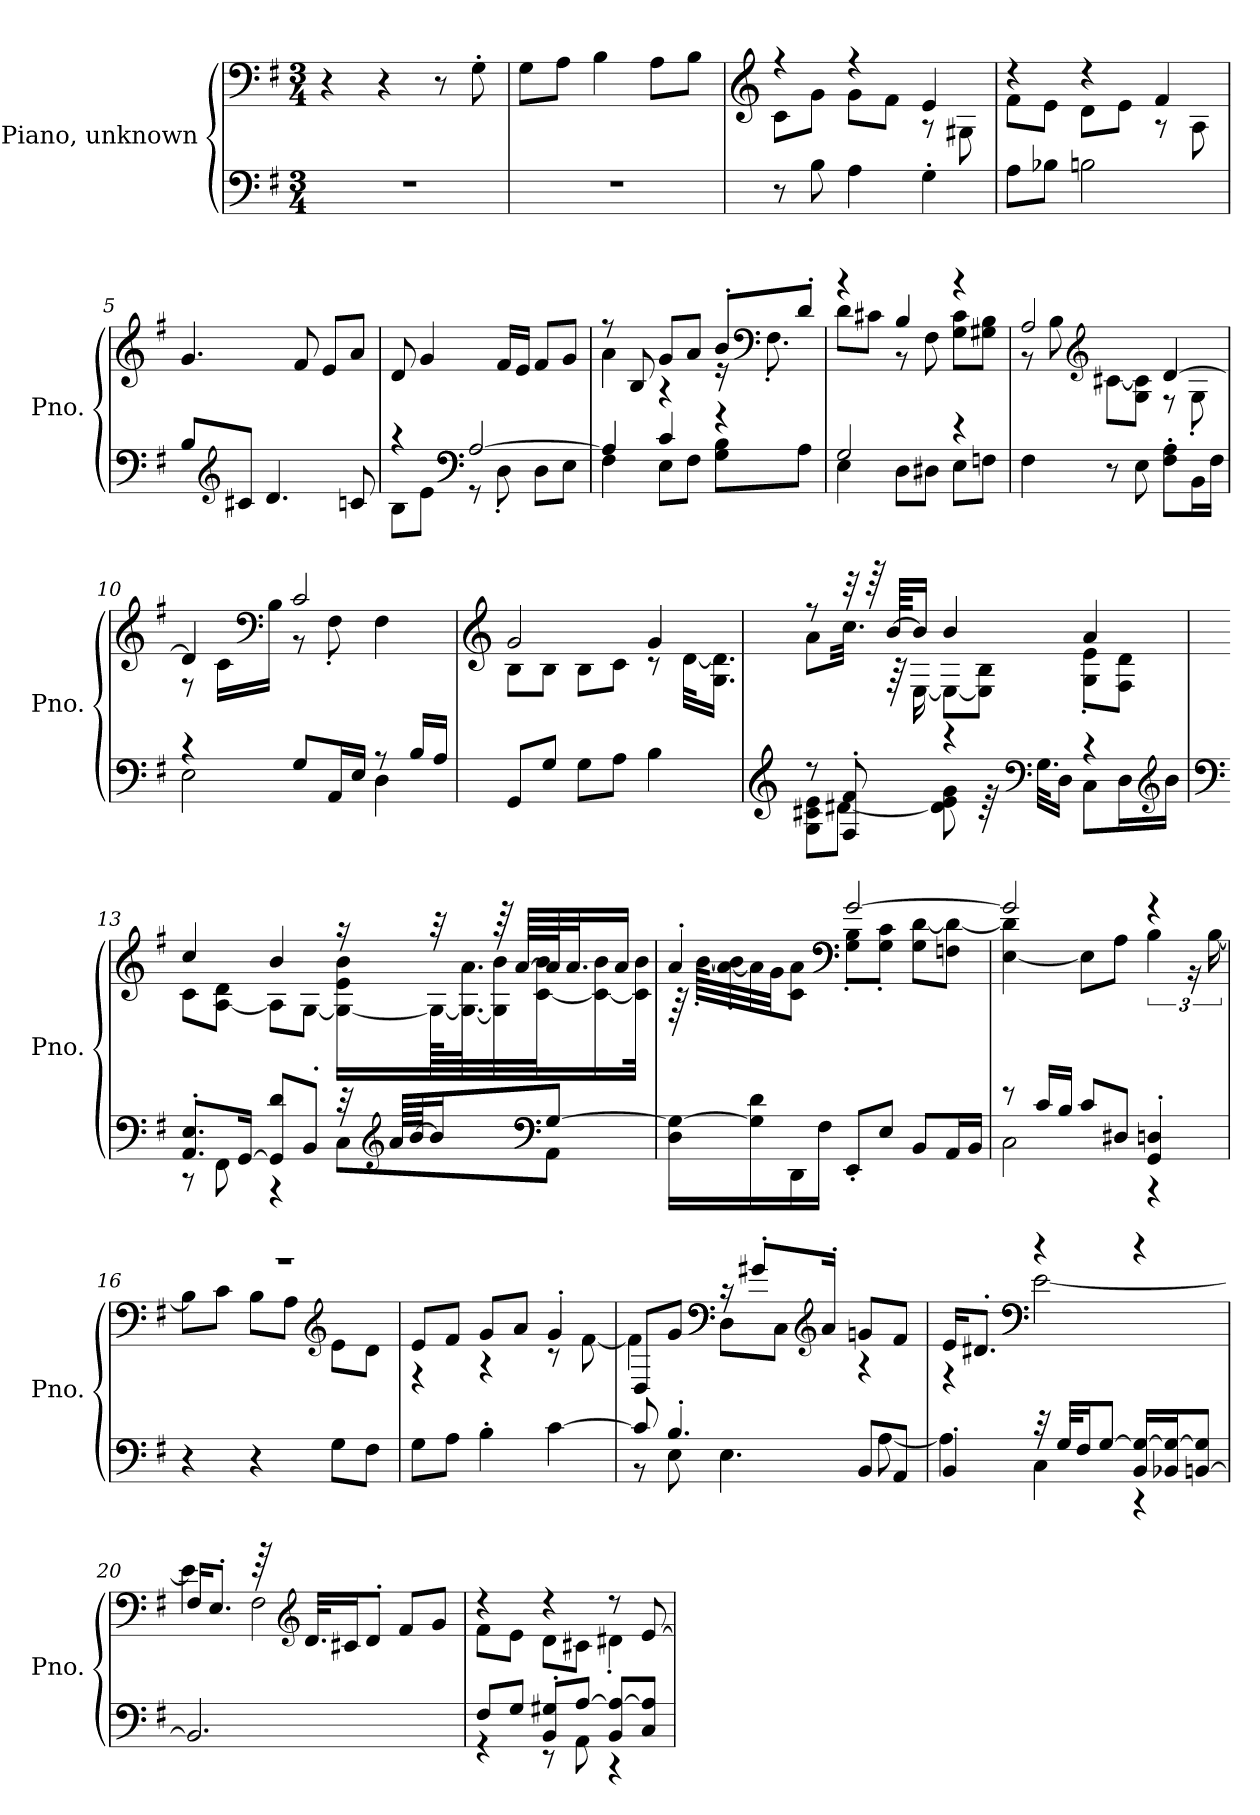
**kern	**kern
*part1	*part1
*staff2	*staff1
*I"Piano, unknown	*
*I'Pno.	*
*clefF4	*clefF4
*k[f#]	*k[f#]
*M3/4	*M3/4
*MM104	*MM104
=1	=1
2.r	4r
.	4r
.	8r
.	8G'\
=2	=2
2.r	8G\L
.	8A\J
.	4B\
.	8A\L
.	8B\J
=3	=3
*	*clefG2
*	*^
8r	4r	8c\L
8B\	.	8g\J
4A\	4r	8g\L
.	.	8f#\J
4G'\	4e/	8r
.	.	8G#X\
=4	=4	=4
8A\L	4r	8f#\L
8B-X\J	.	8e\J
2Bn\	4r	8d\L
.	.	8e\J
.	4f#/	8r
.	.	8A\
*	*v	*v
=5	=5
8B/L	4.g/
*clefG2	*
8c#X/J	.
4.d/	.
.	8f#/
.	8e/L
8cn/	8a/J
!!LO:LB:g=z
=6	=6
*^	*
4r	8B\L	8d/
.	8e\J	4g/
*clefF4	*	*
[2A/	8r	.
.	8D'\	16f#/LL
.	.	16e/JJ
.	8D\L	8f#/L
.	8E\J	8g/J
=7	=7	=7
*	*	*^
4A/]	4F#\	8r	4a\
.	.	8B/	.
4c/	8E\L	8g/L	4r
.	8F#\J	8a/J	.
4r	8G\ 8B\L	8b'/L	16r
*	*	*clefF4	*
.	.	.	8.F#'\
.	8A\J	8d'/J	.
=8	=8	=8	=8
2G/	4E\	4r	8d\L
.	.	.	8c#X\J
.	8D\L	4B/	8r
.	8D#X\J	.	8F#\
4r	8E\L	4r	8G\ 8c#\L
.	8Fn\J	.	8G#X\ 8B\J
*v	*v	*	*
=9	=9	=9
4F#\	2A/	8r
.	.	8B\
*	*clefG2	*
8r	.	[8c#X\L
8E\	.	8G\ 8c#\]J
8F#\' 8A\'L	[4d/	8r
16BB\L	.	8G'\
16F#\JJ	.	.
!!LO:LB:g=z	!!
=10	=10	=10
*^	*	*
4r	2E\	4d/]	8r
.	.	.	16c\LL
*	*	*clefF4	*
.	.	.	16B\JJ
8G/L	.	2c/	8r
16AA/L	.	.	8F#'\
16E/JJ	.	.	.
8r	4D\	.	4F#\
16B/LL	.	.	.
16A/JJ	.	.	.
*v	*v	*	*
=11	=11	=11
*	*clefG2	*
8GG/L	2g/	8B\L
8G/J	.	8B\J
8G\L	.	8B\L
8A\J	.	8c\J
4B\	4g/	8r
.	.	[32d\KLL
.	.	16.G\ 16.d\]JJ
=12	=12	=12
*clefG2	*	*
*^	*	*
8r	8G\ 8c#X\ 8e\L	8r	8a\L
8F#/' 8f#/'	[8d#X\J	32r	32.cc\Jkk
.	.	64r	.
.	.	[64b/KKLL	64r
.	.	16b/JJ]	[16E\
4r	8d#\] 8e\ 8g\	4b/	8E\L_
.	64r	.	8E\] 8B\J
*clefF4	*	*	*
.	32.G\KLL	.	.
.	16D\JJ	.	.
4r	8C\L	4a/	8G\' 8e\'L
.	16D\L	.	8F#\ 8d\J
*clefG2	*	*	*
.	16b\JJ	.	.
!!LO:LB:g=z	!!
=13	=13	=13	=13
*clefF4	*	*	*
8.AA/' 8.E/'L	8r	4cc/	8c\L
.	8FF#\	.	[8A\ 8d\J
[16GG/Jk	.	.	.
8GG/] 8d/L	4r	4b/	8A\L]
8BB'/J	.	.	[8G\J
32r	8C\L	16r	16G\_ 16e\ 16b\LL
*clefG2	*	*	*
64a/LLLL	.	.	.
[64b/JJ	.	.	.
16b/J]	.	32r	128G\KLL_
.	.	.	64.G\_ 64.a\J
.	.	64r	32G\] 32b\
.	.	[64a/LLLL	.
*clefF4	*	*	*
[8G/J	8AA\J	64a/J]	[32c\ 32b\J
.	.	32.a/J	.
.	.	.	16c\_ 16b\
.	.	16a/JJ	.
.	.	.	32c\] 32b\JJk
*v	*v	*	*
=14	=14	=14
16D\ 16G\_LL	4a'/	64r
.	.	[64b'\KLLL
.	.	[32a\' 32b\]'
16G\] 16d\	.	32a\]
.	.	32g\JJ
16DD\	.	8c\ 8a\J
16F#\JJ	.	.
*	*clefF4	*
8EE'/L	[2g/	8G\' 8B\'L
8E/J	.	8G\' 8c\'J
8BB/L	.	8G\ [8d\L
16AA/L	.	8Fn\ 8d\_J
16BB/JJ	.	.
!!LO:LB:g=z	!!
=15	=15	=15
*^	*	*
8r	2C\	2g/]	[4E\ 4d\]
16c/LL	.	.	.
16B/JJ	.	.	.
8c/L	.	.	8E\L]
8D#X/J	.	.	8A\J
4GG/' 4Dn/'	4r	4r	6B\
.	.	.	24r
.	.	.	[24B\
*v	*v	*	*
=16	=16	=16
4r	2.r	8B\L]
.	.	8c\J
4r	.	8B\L
.	.	8A\J
*	*clefG2	*
8G\L	.	8e\L
8F#\J	.	8d\J
=17	=17	=17
8G\L	8e/L	4r
8A\J	8f#/J	.
4B'\	8g/L	4r
.	8a/J	.
[4c\	4g'/	8r
.	.	[8f#\
=18	=18	=18
*^	*	*
8c/]	8r	8D/L	4f#\]
4.B'/	8E\	8g/J	.
*	*	*clefF4	*
.	4.E\	16r	8D\L
.	.	8g#X'/L	.
.	.	.	8C\J
*	*	*clefG2	*
.	.	16a'/Jk	.
8BB/L	.	8gn/L	4r
8AA/J	[8A\	8f#/J	.
!!LO:LB:g=z	!!
=19	=19	=19	=19
4BB'/	4A\]	16e/KL	4r
.	.	8.d#X'/J	.
*	*	*clefF4	*
32r	4C\	4r	[2e\
32G/KLL	.	.	.
16F#/J	.	.	.
[8G/J	.	.	.
16BB/ 16G/_LL	4r	4r	.
16BB-X/ 16G/_J	.	.	.
[8BBn/ 8G/]J	.	.	.
*v	*v	*	*
=20	=20	=20
2.BB/]	16F#/KL	4e\]
.	8.E'/J	.
.	64r	2F#\
*	*clefG2	*
.	32.d/KLL	.
.	16c#X/J	.
.	8d'/J	.
.	8f#/L	.
.	8g/J	.
=21	=21	=21
*^	*	*
8F#/L	4r	4r	8f#\L
8G/J	.	.	8e\J
8BB/' 8G#X/'L	8r	4r	8d\L
[8A/J	8AA\	.	8c#X\J
8BB/ 8A/_L	4r	8r	4d#X'\
8C/ 8A/]J	.	[8e/	.
*v	*v	*	*
*	*v	*v
=	=
*-	*-
